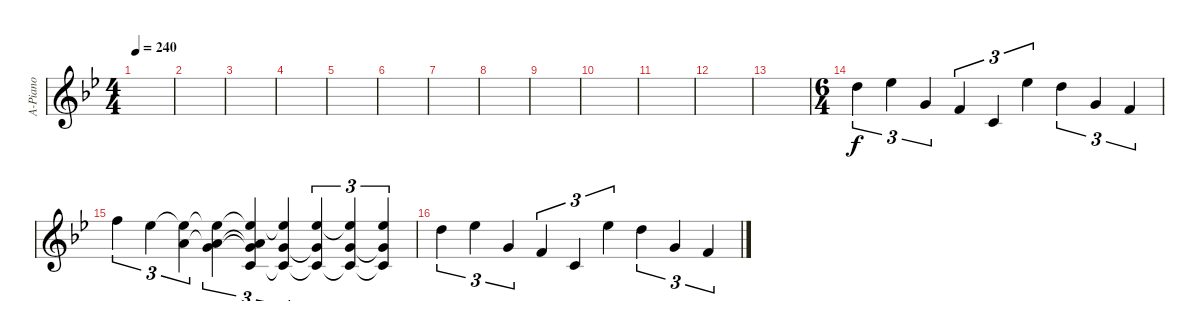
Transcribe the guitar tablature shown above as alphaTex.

\defaultSystemsLayout 4
\bracketExtendMode groupsimilarinstruments
\otherSystemsTrackNameOrientation horizontal
\track ("Acoustic Piano" "A-Piano") {instrument acousticgrandpiano}
\staff {score}
\tuning (E4 B3 G3 D3 A2 E2)
\ts (4 4)
\tempo 240
\clef g2
\scale
0.333333
\ks bb
|
\scale
0.333333 |
\scale
0.333333 |
\scale
0.333333 |
\scale
0.333333 |
\scale
0.333333 |
\scale
0.333333 |
\scale
0.333333 |
\scale
0.333333 |
\scale
0.333333 |
\scale
0.333333 |
\scale
0.262911 |
\scale
0.262911 |
\ts (6 4)
\scale
0.474178 10.1{acc forcenatural}.4{tu (3 2) beam Down} 11.1{acc b}.4{tu (3 2) beam Down} 8.2{acc forcenatural}.4{tu (3 2) beam Up} 10.3{acc forcenatural}.4{tu (3 2) beam Up} 10.4{acc forcenatural}.4{tu (3 2) beam Up} 11.1{acc b}.4{tu (3 2) beam Down} 10.1{acc forcenatural}.4{tu (3 2) beam Down} 8.2{acc forcenatural}.4{tu (3 2) beam Up} 10.3{acc forcenatural}.4{tu (3 2) beam Up} |
\scale
0.333333 13.1{acc forcenatural}.4{tu (3 2) beam Down} 11.1{acc b}.4{tu (3 2) beam Down} (10.2{acc forcenatural} 11.1{t acc b}).4{tu (3 2) beam Down} (11.1{t acc b} 12.3{acc forcenatural} 10.2{t acc forcenatural}).4{tu (3 2) beam Down} (11.1{t acc b} 10.4{acc forcenatural} 10.2{t acc forcenatural} 12.3{t acc forcenatural}).4{tu (3 2) beam Up} (12.3{acc forcenatural} 11.1{t acc b} 10.4{t acc forcenatural}).4{tu (3 2) beam Up} (11.1{acc b} 12.3{t acc forcenatural} 10.4{t acc forcenatural}).4{tu (3 2) beam Up} (12.3{acc forcenatural} 11.1{t acc b} 10.4{t acc forcenatural}).4{tu (3 2) beam Up} (11.1{acc b} 12.3{t acc forcenatural} 10.4{t acc forcenatural}).4{tu (3 2) beam Up} |
\scale
0.333333 10.1{acc forcenatural}.4{tu (3 2) beam Down} 11.1{acc b}.4{tu (3 2) beam Down} 8.2{acc forcenatural}.4{tu (3 2) beam Up} 10.3{acc forcenatural}.4{tu (3 2) beam Up} 10.4{acc forcenatural}.4{tu (3 2) beam Up} 11.1{acc b}.4{tu (3 2) beam Down} 10.1{acc forcenatural}.4{tu (3 2) beam Down} 8.2{acc forcenatural}.4{tu (3 2) beam Up} 10.3{acc forcenatural}.4{tu (3 2) beam Up}
